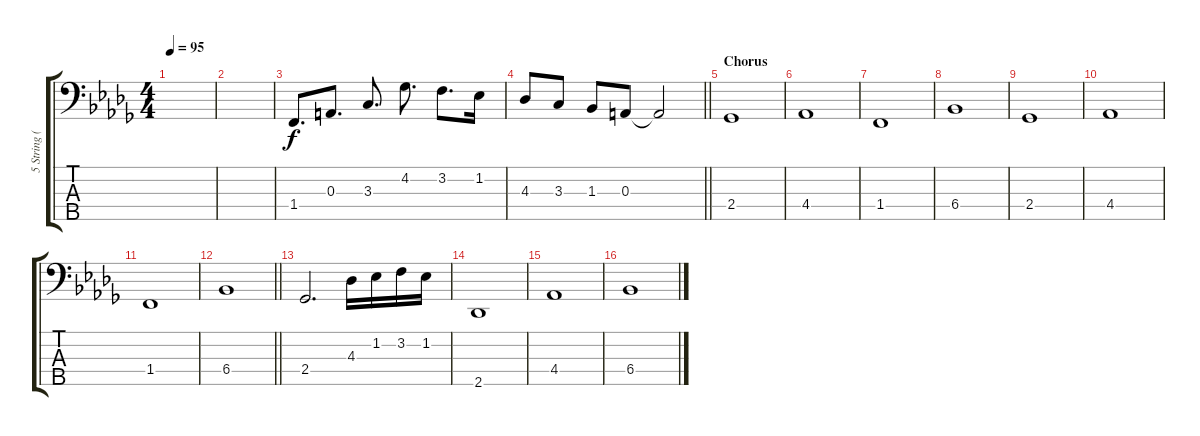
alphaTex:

\track ("5 String (Standard B Arrangement)" "5 String (") {instrument electricbassfinger}
\staff {score tabs}
\tuning (G2 D2 A1 E1 B0) {hide}
\ts (4 4)
\tempo 95
\clef f4
\ks db
|
|
1.4.8{d} 0.3.8{d} 3.3.8{d} 4.2.8{d} 3.2.8{d} 1.2.16 |
\barLineRight lightlight
4.3.8 3.3.8 1.3.8 0.3.8 0.3{t}.2 |
\section ("" "Chorus")
2.4.1 |
4.4.1 |
1.4.1 |
6.4.1 |
2.4.1 |
4.4.1 |
1.4.1 |
\barLineRight lightlight
6.4.1 |
2.4.2{d} 4.3.16 1.2.16 3.2.16 1.2.16 |
2.5.1 |
4.4.1 |
6.4.1
